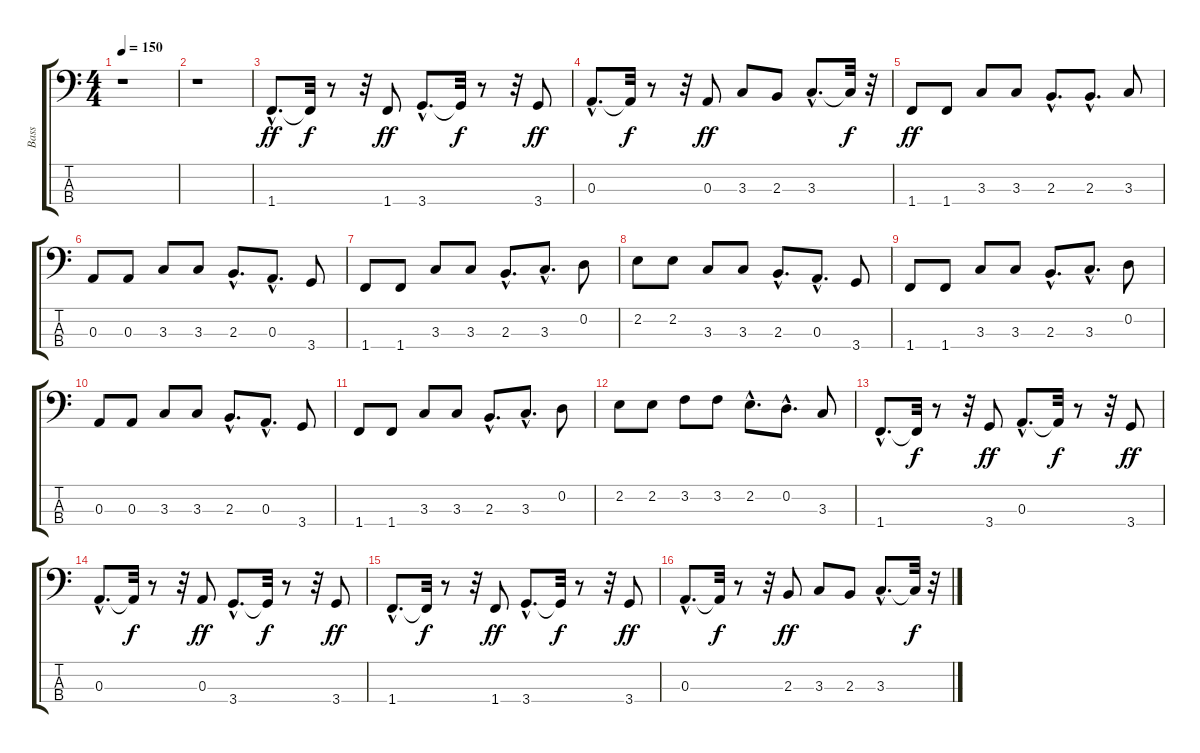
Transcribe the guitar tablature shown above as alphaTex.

\track ("Bass" "Bass") {instrument electricbasspick}
\staff {score tabs}
\tuning (G2 D2 A1 E1) {hide}
\ts (4 4)
\tempo 150
\clef f4
\ks c
r.1{dy ff instrument electricbasspick} |
r.1 |
1.4{hac}.8{d} 1.4{t}.32{dy f} r.8 r.32 1.4.8{dy ff} 3.4{hac}.8{d} 3.4{t}.32{dy f} r.8 r.32 3.4.8{dy ff} |
0.3{hac}.8{d} 0.3{t}.32{dy f} r.8 r.32 0.3.8{dy ff} 3.3.8 2.3.8 3.3{hac}.8{d} 3.3{t}.32{dy f} r.32 |
1.4.8{dy ff} 1.4.8 3.3.8 3.3.8 2.3{hac}.8{d} 2.3{hac}.8{d} 3.3.8 |
0.3.8 0.3.8 3.3.8 3.3.8 2.3{hac}.8{d} 0.3{hac}.8{d} 3.4.8 |
1.4.8 1.4.8 3.3.8 3.3.8 2.3{hac}.8{d} 3.3{hac}.8{d} 0.2.8 |
2.2.8 2.2.8 3.3.8 3.3.8 2.3{hac}.8{d} 0.3{hac}.8{d} 3.4.8 |
1.4.8 1.4.8 3.3.8 3.3.8 2.3{hac}.8{d} 3.3{hac}.8{d} 0.2.8 |
0.3.8 0.3.8 3.3.8 3.3.8 2.3{hac}.8{d} 0.3{hac}.8{d} 3.4.8 |
1.4.8 1.4.8 3.3.8 3.3.8 2.3{hac}.8{d} 3.3{hac}.8{d} 0.2.8 |
2.2.8 2.2.8 3.2.8 3.2.8 2.2{hac}.8{d} 0.2{hac}.8{d} 3.3.8 |
1.4{hac}.8{d} 1.4{t}.32{dy f} r.8 r.32 3.4.8{dy ff} 0.3{hac}.8{d} 0.3{t}.32{dy f} r.8 r.32 3.4.8{dy ff} |
0.3{hac}.8{d} 0.3{t}.32{dy f} r.8 r.32 0.3.8{dy ff} 3.4{hac}.8{d} 3.4{t}.32{dy f} r.8 r.32 3.4.8{dy ff} |
1.4{hac}.8{d} 1.4{t}.32{dy f} r.8 r.32 1.4.8{dy ff} 3.4{hac}.8{d} 3.4{t}.32{dy f} r.8 r.32 3.4.8{dy ff} |
0.3{hac}.8{d} 0.3{t}.32{dy f} r.8 r.32 2.3.8{dy ff} 3.3.8 2.3.8 3.3{hac}.8{d} 3.3{t}.32{dy f} r.32
